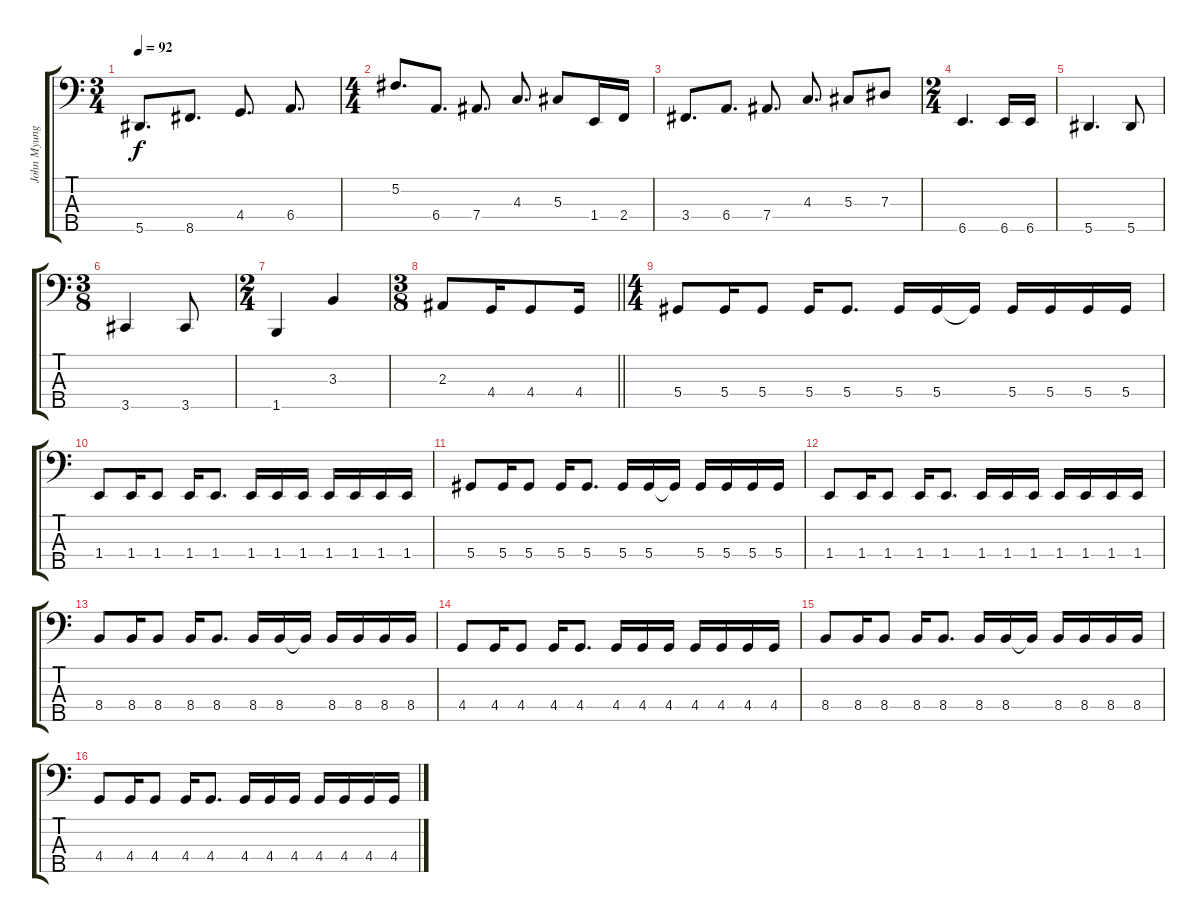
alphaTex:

\track ("John Myung" "John Myung") {instrument electricbassfinger}
\staff {score tabs}
\tuning (Gb2 Db2 Ab1 Eb1 Bb0) {hide}
\ts (3 4)
\tempo 92
\clef f4
\ks c
5.5.8{d dy f} 8.5.8{d} 4.4.8{d} 6.4.8{d} |
\ts (4 4)
5.2.8{d} 6.4.8{d} 7.4.8{d} 4.3.8{d} 5.3.8 1.4.16 2.4.16 |
3.4.8{d} 6.4.8{d} 7.4.8{d} 4.3.8{d} 5.3.8 7.3.8 |
\ts (2 4)
6.5.4{d} 6.5.16 6.5.16 |
5.5.4{d} 5.5.8 |
\ts (3 8)
3.5.4 3.5.8 |
\ts (2 4)
1.5.4 3.3.4 |
\ts (3 8)
\barLineRight lightlight
2.3.8 4.4.16 4.4.8 4.4.16 |
\ts (4 4)
5.4.8 5.4.16 5.4.8 5.4.16 5.4.8{d} 5.4.16 5.4.16 5.4{t}.16 5.4.16 5.4.16 5.4.16 5.4.16 |
1.4.8 1.4.16 1.4.8 1.4.16 1.4.8{d} 1.4.16 1.4.16 1.4.16 1.4.16 1.4.16 1.4.16 1.4.16 |
5.4.8 5.4.16 5.4.8 5.4.16 5.4.8{d} 5.4.16 5.4.16 5.4{t}.16 5.4.16 5.4.16 5.4.16 5.4.16 |
1.4.8 1.4.16 1.4.8 1.4.16 1.4.8{d} 1.4.16 1.4.16 1.4.16 1.4.16 1.4.16 1.4.16 1.4.16 |
8.4.8 8.4.16 8.4.8 8.4.16 8.4.8{d} 8.4.16 8.4.16 8.4{t}.16 8.4.16 8.4.16 8.4.16 8.4.16 |
4.4.8 4.4.16 4.4.8 4.4.16 4.4.8{d} 4.4.16 4.4.16 4.4.16 4.4.16 4.4.16 4.4.16 4.4.16 |
8.4.8 8.4.16 8.4.8 8.4.16 8.4.8{d} 8.4.16 8.4.16 8.4{t}.16 8.4.16 8.4.16 8.4.16 8.4.16 |
4.4.8 4.4.16 4.4.8 4.4.16 4.4.8{d} 4.4.16 4.4.16 4.4.16 4.4.16 4.4.16 4.4.16 4.4.16
